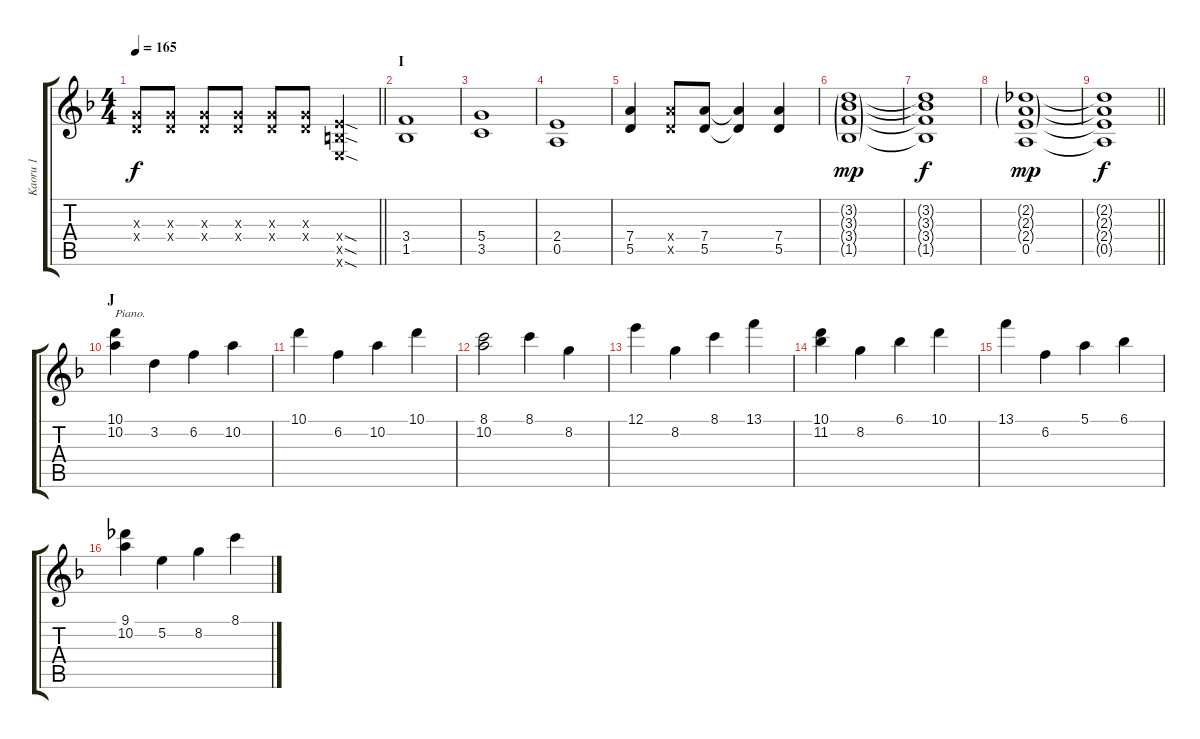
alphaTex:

\track ("Kaoru 1" "Kaoru 1") {instrument overdrivenguitar}
\staff {score tabs}
\tuning (E4 B3 G3 D3 A2 D2) {hide}
\ts (4 4)
\tempo 165
\clef g2
\barLineRight lightlight
\ks dminor
(0.3{x} 0.4{x}).8{dy f} (0.3{x} 0.4{x}).8 (0.3{x} 0.4{x}).8 (0.3{x} 0.4{x}).8 (0.3{x} 0.4{x}).8 (0.3{x} 0.4{x}).8 (2.4{sod x} 2.5{sod x} 2.6{sod x}).4 |
\section ("" "I")
(3.4 1.5).1 |
(5.4 3.5).1 |
(2.4 0.5).1 |
(7.4 5.5).4 (7.4{x} 5.5{x}).8 (7.4 5.5).8 (7.4{t} 5.5{t}).4 (7.4 5.5).4 |
(3.2{g} 3.3{g} 3.4{g} 1.5{g}).1{dy mp} |
(3.2{t} 3.3{t} 3.4{t} 1.5{t}).1{dy f} |
(2.2{g} 2.3{g} 2.4{g} 0.5).1{dy mp} |
\barLineRight lightlight
(2.2{t} 2.3{t} 2.4{t} 0.5{t}).1{dy f} |
\section ("" "J")
(10.1 10.2).4{txt "Piano." volume 15 balance 8 instrument acousticgrandpiano} 3.2.4 6.2.4 10.2.4 |
10.1.4 6.2.4 10.2.4 10.1.4 |
(8.1 10.2).2 8.1.4 8.2.4 |
12.1.4 8.2.4 8.1.4 13.1.4 |
(10.1 11.2).4 8.2.4 6.1.4 10.1.4 |
13.1.4 6.2.4 5.1.4 6.1.4 |
(9.1 10.2).4 5.2.4 8.2.4 8.1.4
